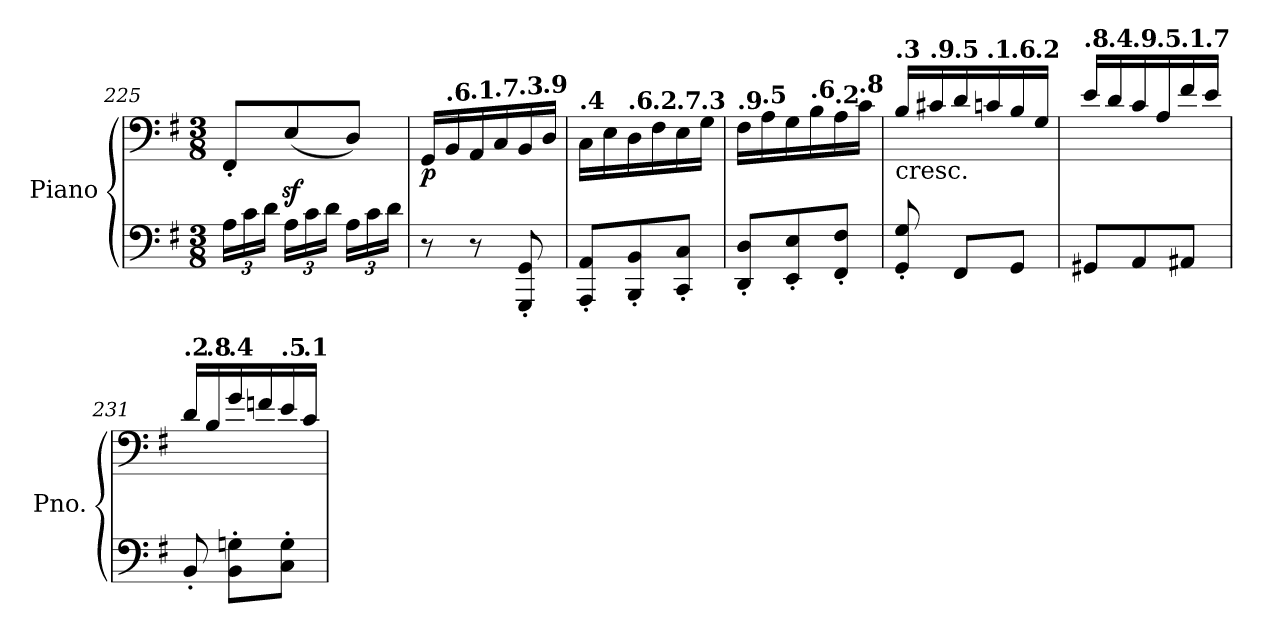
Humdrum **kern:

**kern	**kern	**dynam
*part1	*part1	*part1
*staff2	*staff1	*staff1/2
*I"Piano	*	*
*I'Pno.	*	*
*clefF4	*clefF4	*
*k[f#]	*k[f#]	*
*M3/8	*M3/8	*
*Xbrackettup	*	*
=225	=225	=225
24A\LL	8FF#'/L	.
24c\	.	.
24d\JJ	.	.
24A\LL	(<8Ez</	.
24c\	.	.
24d\JJ	.	.
24A\LL	8D/J)	.
24c\	.	.
24d\JJ	.	.
!!LO:LB:g=z
=226	=226	=226
*	*MM113	*
!	!	!LO:DY:b
8r	16GG/LL	p
*	*MM113	*
!	!LO:TX:a:B:t=.6	!
.	16BB/	.
*	*MM114	*
!	!LO:TX:a:B:t=.1	!
8r	16AA/	.
*	*MM114	*
!	!LO:TX:a:B:t=.7	!
.	16C/	.
*	*MM115	*
!	!LO:TX:a:B:t=.3	!
8GGG/' 8GG/'	16BB/	.
*	*MM115	*
!	!LO:TX:a:B:t=.9	!
.	16D/JJ	.
=227	=227	=227
*	*MM117	*
!	!LO:TX:a:B:t=.4	!
8AAA/' 8AA/'L	16C\LL	.
*	*MM118	*
.	16E\	.
*	*MM118	*
!	!LO:TX:a:B:t=.6	!
8BBB/' 8BB/'	16D\	.
*	*MM120	*
!	!LO:TX:a:B:t=.2	!
.	16F#\	.
*	*MM120	*
!	!LO:TX:a:B:t=.7	!
8CC/' 8C/'J	16E\	.
*	*MM122	*
!	!LO:TX:a:B:t=.3	!
.	16G\JJ	.
=228	=228	=228
*	*MM122	*
!	!LO:TX:a:B:t=.9	!
8DD/' 8D/'L	16F#\LL	.
*	*MM123	*
!	!LO:TX:a:B:t=.5	!
.	16A\	.
*	*MM125	*
8EE/' 8E/'	16G\	.
*	*MM125	*
!	!LO:TX:a:B:t=.6	!
.	16B\	.
*	*MM126	*
!	!LO:TX:a:B:t=.2	!
8FF#/' 8F#/'J	16A\	.
*	*MM126	*
!	!LO:TX:a:B:t=.8	!
.	16c\JJ	.
=229	=229	=229
*	*MM127	*
!	!LO:TX:a:B:t=.3	!
!	!LO:TX:b:t=cresc.	!
8GG/' 8G/'	16B/LL	.
*	*MM127	*
!	!LO:TX:a:B:t=.9	!
.	16c#X/	.
*	*MM129	*
!	!LO:TX:a:B:t=.5	!
8FF#/L	16d/	.
*	*MM131	*
!	!LO:TX:a:B:t=.1	!
.	16cn/	.
*	*MM131	*
!	!LO:TX:a:B:t=.6	!
8GG/J	16B/	.
*	*MM132	*
!	!LO:TX:a:B:t=.2	!
.	16G/JJ	.
=230	=230	=230
*	*MM132	*
!	!LO:TX:a:B:t=.8	!
8GG#X/L	16e/LL	.
*	*MM134	*
!	!LO:TX:a:B:t=.4	!
.	16d/	.
*	*MM134	*
!	!LO:TX:a:B:t=.9	!
8AA/	16c/	.
*	*MM135	*
!	!LO:TX:a:B:t=.5	!
.	16A/	.
*	*MM137	*
!	!LO:TX:a:B:t=.1	!
8AA#X/J	16f#/	.
*	*MM137	*
!	!LO:TX:a:B:t=.7	!
.	16e/JJ	.
=231	=231	=231
*	*MM138	*
!	!LO:TX:a:B:t=.2	!
8BB'/	16d/LL	.
*	*MM138	*
!	!LO:TX:a:B:t=.8	!
.	16B/	.
*	*MM140	*
!	!LO:TX:a:B:t=.4	!
8BB\' 8Gn\'L	16g/	.
*	*MM141	*
.	16fn/	.
*	*MM141	*
!	!LO:TX:a:B:t=.5	!
8C\' 8G\'J	16e/	.
*	*MM143	*
!	!LO:TX:a:B:t=.1	!
.	16c/JJ	.
=	=	=
*-	*-	*-
